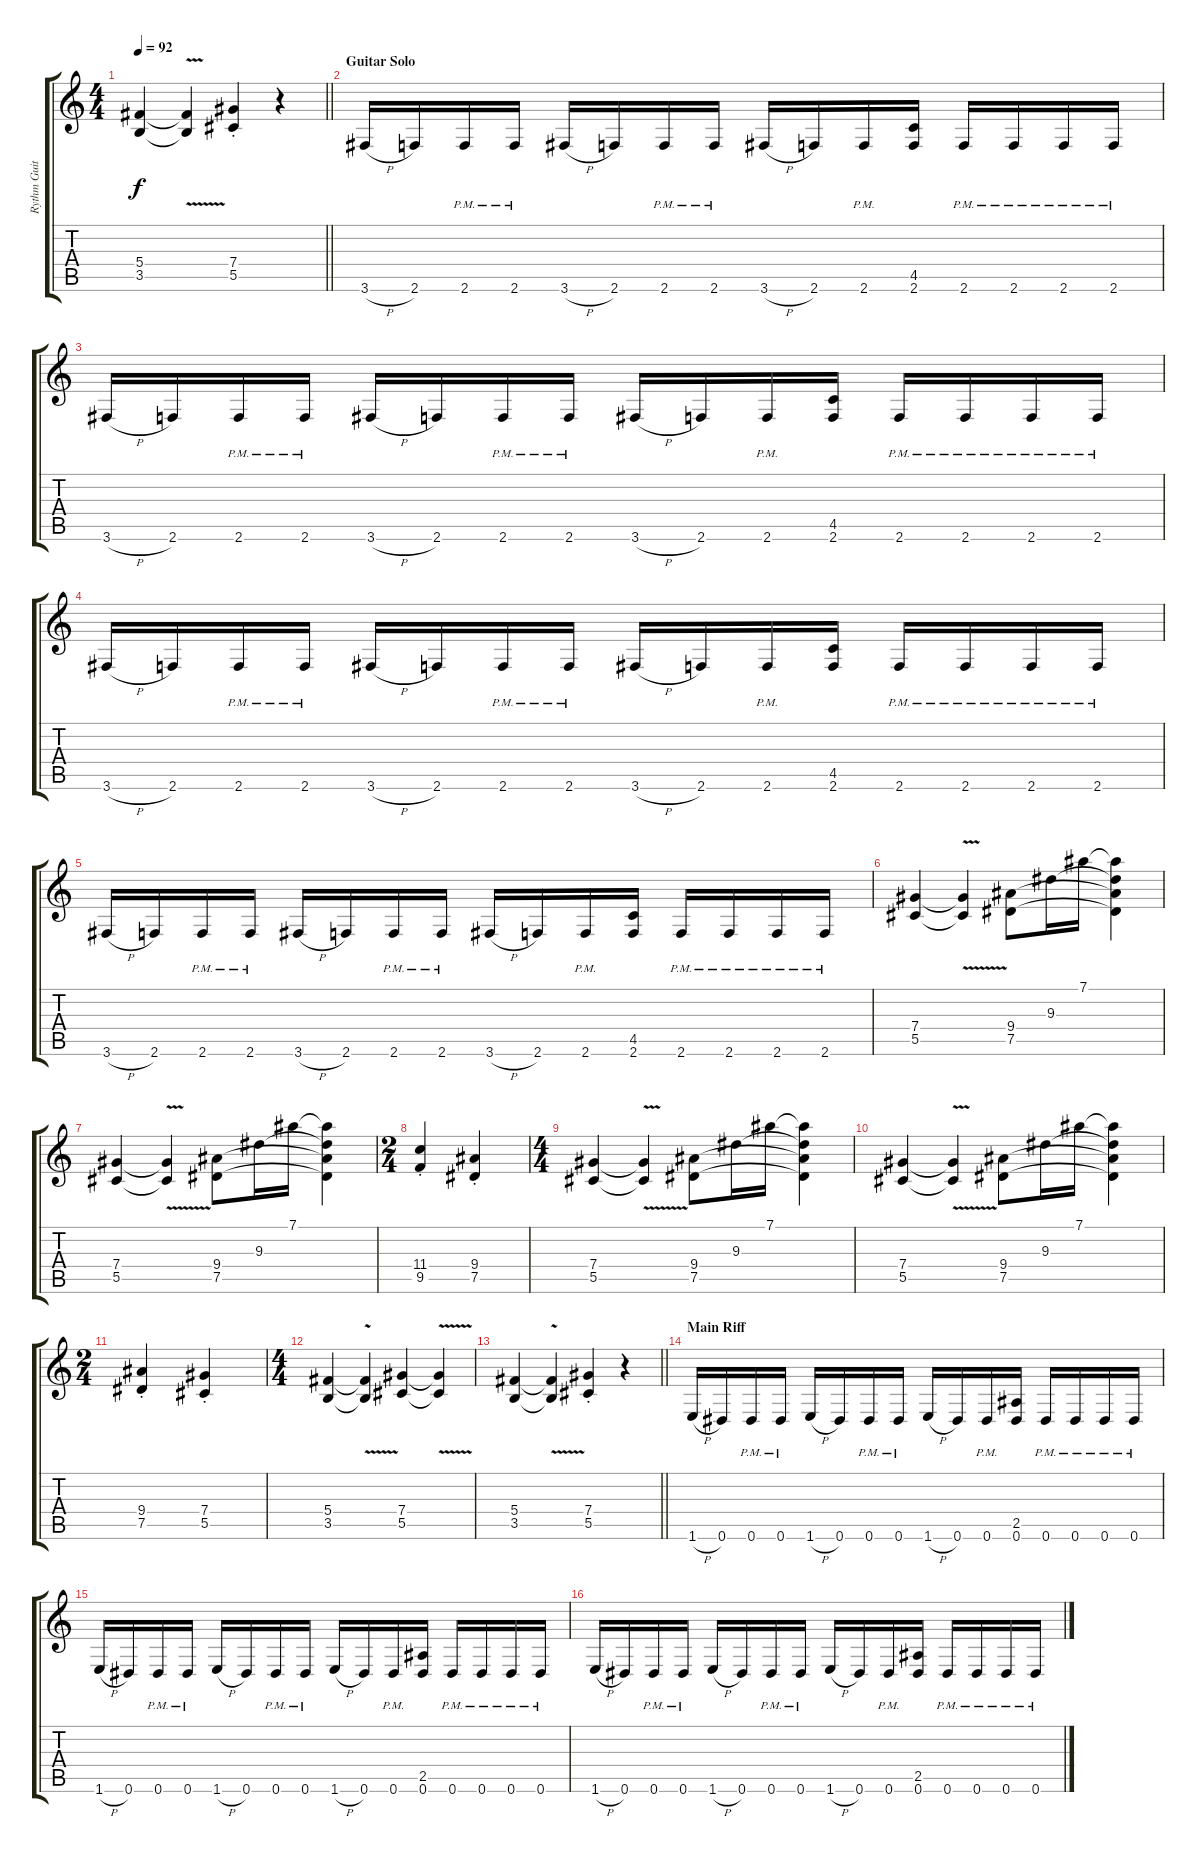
\track ("Rythm Guitar I" "Rythm Guit") {instrument distortionguitar}
\staff {score tabs}
\tuning (Eb4 Bb3 Gb3 Db3 Ab2 Eb2) {hide}
\ts (4 4)
\tempo 92
\clef g2
\barLineRight lightlight
\ks c
(5.4 3.5).4{dy f} (5.4{v t} 3.5{v t}).4 (7.4{st} 5.5{st}).4 r.4 |
\section ("" "Guitar Solo")
3.6{h}.16{volume 12 balance 2 instrument distortionguitar} 2.6.16 2.6{pm}.16 2.6{pm}.16 3.6{h}.16 2.6.16 2.6{pm}.16 2.6{pm}.16 3.6{h}.16 2.6.16 2.6{pm}.16 (4.5 2.6).16 2.6{pm}.16 2.6{pm}.16 2.6{pm}.16 2.6{pm}.16 |
3.6{h}.16 2.6.16 2.6{pm}.16 2.6{pm}.16 3.6{h}.16 2.6.16 2.6{pm}.16 2.6{pm}.16 3.6{h}.16 2.6.16 2.6{pm}.16 (4.5 2.6).16 2.6{pm}.16 2.6{pm}.16 2.6{pm}.16 2.6{pm}.16 |
3.6{h}.16 2.6.16 2.6{pm}.16 2.6{pm}.16 3.6{h}.16 2.6.16 2.6{pm}.16 2.6{pm}.16 3.6{h}.16 2.6.16 2.6{pm}.16 (4.5 2.6).16 2.6{pm}.16 2.6{pm}.16 2.6{pm}.16 2.6{pm}.16 |
3.6{h}.16 2.6.16 2.6{pm}.16 2.6{pm}.16 3.6{h}.16 2.6.16 2.6{pm}.16 2.6{pm}.16 3.6{h}.16 2.6.16 2.6{pm}.16 (4.5 2.6).16 2.6{pm}.16 2.6{pm}.16 2.6{pm}.16 2.6{pm}.16 |
(7.4 5.5).4{volume 10 balance 2 instrument distortionguitar} (7.4{v t} 5.5{v t}).4 (9.4 7.5).8 9.3.16 7.1.16 (7.1{t} 9.3{t} 9.4{t} 7.5{t}).4 |
(7.4 5.5).4 (7.4{v t} 5.5{v t}).4 (9.4 7.5).8 9.3.16 7.1.16 (7.1{t} 9.3{t} 9.4{t} 7.5{t}).4 |
\ts (2 4)
(11.4{st} 9.5{st}).4 (9.4{st} 7.5{st}).4 |
\ts (4 4)
(7.4 5.5).4 (7.4{v t} 5.5{v t}).4 (9.4 7.5).8 9.3.16 7.1.16 (7.1{t} 9.3{t} 9.4{t} 7.5{t}).4 |
(7.4 5.5).4 (7.4{v t} 5.5{v t}).4 (9.4 7.5).8 9.3.16 7.1.16 (7.1{t} 9.3{t} 9.4{t} 7.5{t}).4 |
\ts (2 4)
(9.4{st} 7.5{st}).4 (7.4{st} 5.5{st}).4 |
\ts (4 4)
(5.4 3.5).4 (5.4{v t} 3.5{v t}).4 (7.4 5.5).4 (7.4{v t} 5.5{v t}).4 |
\barLineRight lightlight
(5.4 3.5).4 (5.4{v t} 3.5{v t}).4 (7.4{st} 5.5{st}).4 r.4 |
\section ("" "Main Riff")
1.6{h}.16{volume 15 balance 2 instrument distortionguitar} 0.6.16 0.6{pm}.16 0.6{pm}.16 1.6{h}.16 0.6.16 0.6{pm}.16 0.6{pm}.16 1.6{h}.16 0.6.16 0.6{pm}.16 (2.5 0.6).16 0.6{pm}.16 0.6{pm}.16 0.6{pm}.16 0.6{pm}.16 |
1.6{h}.16 0.6.16 0.6{pm}.16 0.6{pm}.16 1.6{h}.16 0.6.16 0.6{pm}.16 0.6{pm}.16 1.6{h}.16 0.6.16 0.6{pm}.16 (2.5 0.6).16 0.6{pm}.16 0.6{pm}.16 0.6{pm}.16 0.6{pm}.16 |
1.6{h}.16 0.6.16 0.6{pm}.16 0.6{pm}.16 1.6{h}.16 0.6.16 0.6{pm}.16 0.6{pm}.16 1.6{h}.16 0.6.16 0.6{pm}.16 (2.5 0.6).16 0.6{pm}.16 0.6{pm}.16 0.6{pm}.16 0.6{pm}.16
